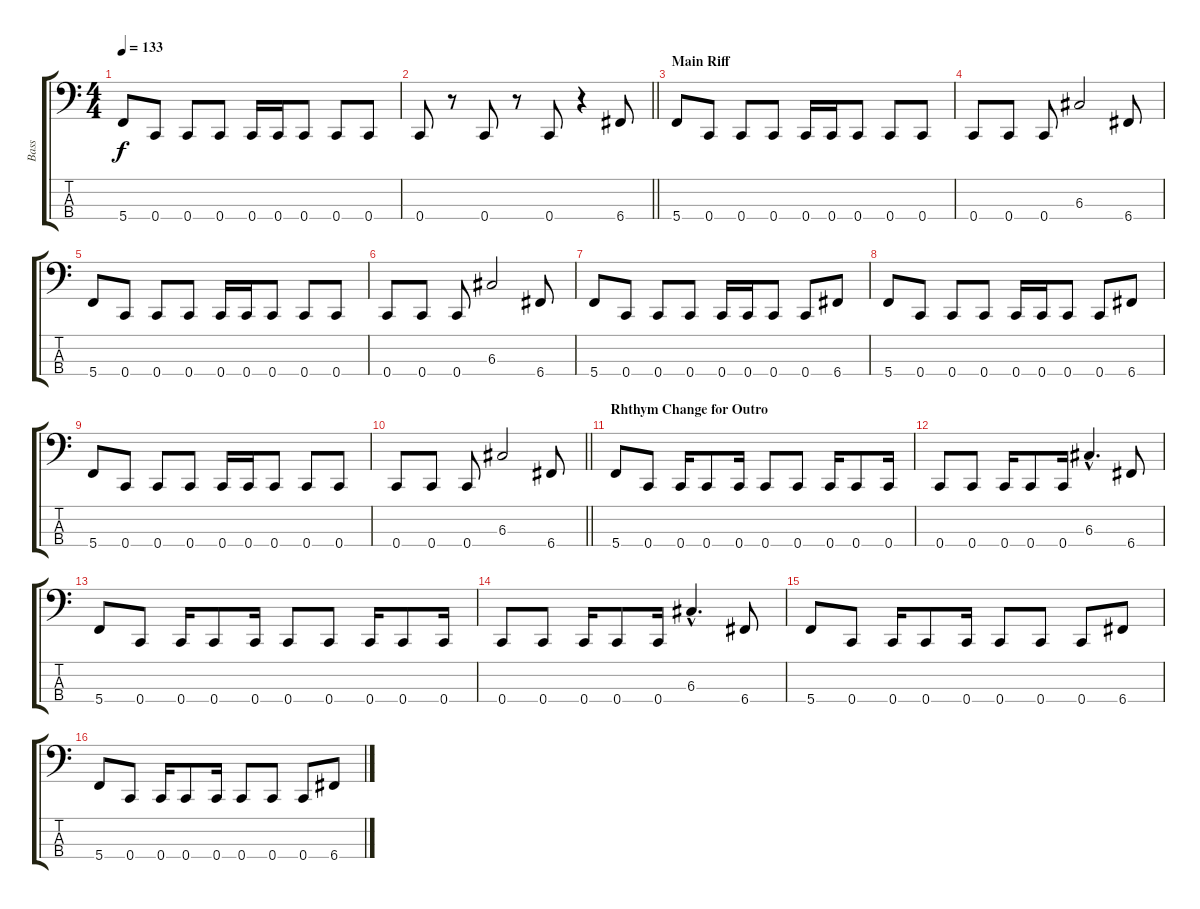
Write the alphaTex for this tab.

\track ("Bass" "Bass") {instrument electricbassfinger}
\staff {score tabs}
\tuning (F2 C2 G1 C1) {hide}
\ts (4 4)
\tempo 133
\clef f4
\ks c
5.4.8{dy f} 0.4.8 0.4.8 0.4.8 0.4.16 0.4.16 0.4.8 0.4.8 0.4.8 |
\barLineRight lightlight
0.4.8 r.8 0.4.8 r.8 0.4.8 r.4 6.4.8 |
\section ("" "Main Riff")
5.4.8 0.4.8 0.4.8 0.4.8 0.4.16 0.4.16 0.4.8 0.4.8 0.4.8 |
0.4.8 0.4.8 0.4.8 6.3.2 6.4.8 |
5.4.8 0.4.8 0.4.8 0.4.8 0.4.16 0.4.16 0.4.8 0.4.8 0.4.8 |
0.4.8 0.4.8 0.4.8 6.3.2 6.4.8 |
5.4.8 0.4.8 0.4.8 0.4.8 0.4.16 0.4.16 0.4.8 0.4.8 6.4.8 |
5.4.8 0.4.8 0.4.8 0.4.8 0.4.16 0.4.16 0.4.8 0.4.8 6.4.8 |
5.4.8 0.4.8 0.4.8 0.4.8 0.4.16 0.4.16 0.4.8 0.4.8 0.4.8 |
\barLineRight lightlight
0.4.8 0.4.8 0.4.8 6.3.2 6.4.8 |
\section ("" "Rhthym Change for Outro")
5.4.8 0.4.8 0.4.16 0.4.8 0.4.16 0.4.8 0.4.8 0.4.16 0.4.8 0.4.16 |
0.4.8 0.4.8 0.4.16 0.4.8 0.4.16 6.3{hac}.4{d} 6.4.8 |
5.4.8 0.4.8 0.4.16 0.4.8 0.4.16 0.4.8 0.4.8 0.4.16 0.4.8 0.4.16 |
0.4.8 0.4.8 0.4.16 0.4.8 0.4.16 6.3{hac}.4{d} 6.4.8 |
5.4.8 0.4.8 0.4.16 0.4.8 0.4.16 0.4.8 0.4.8 0.4.8 6.4.8 |
5.4.8 0.4.8 0.4.16 0.4.8 0.4.16 0.4.8 0.4.8 0.4.8 6.4.8
